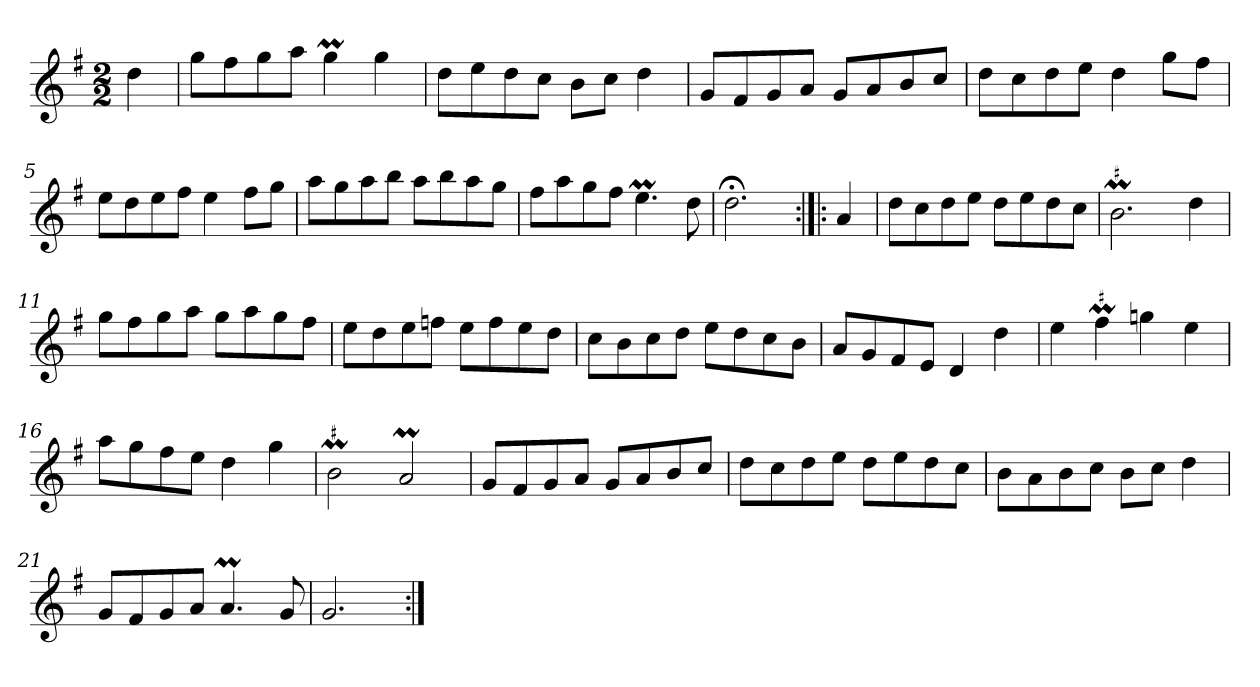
**kern
*part1
*staff1
*clefG2
*k[f#]
*G:
*M2/2
*MM120
=
4dd
=1
8gg\L
8ff#\
8gg\
8aa\J
4ggM
4gg
=2
8dd\L
8ee\
8dd\
8cc\J
8b\L
8cc\J
4dd
=3
8g/L
8f#/
8g/
8a/J
8g/L
8a/
8b/
8cc/J
=4
8dd\L
8cc\
8dd\
8ee\J
4dd
8gg\L
8ff#\J
=5
8ee\L
8dd\
8ee\
8ff#\J
4ee
8ff#\L
8gg\J
=6
8aa\L
8gg\
8aa\
8bb\J
8aa\L
8bb\
8aa\
8gg\J
=7
8ff#\L
8aa\
8gg\
8ff#\J
4.eeM
8dd
=8
2.dd;<
=:|!|:
4a
=9
8dd\L
8cc\
8dd\
8ee\J
8dd\L
8ee\
8dd\
8cc\J
=10
!LO:MOR:acc=#
2.bM
4dd
=11
8gg\L
8ff#\
8gg\
8aa\J
8gg\L
8aa\
8gg\
8ff#\J
=12
8ee\L
8dd\
8ee\
8ffn\J
8ee\L
8ff\
8ee\
8dd\J
=13
8cc\L
8b\
8cc\
8dd\J
8ee\L
8dd\
8cc\
8b\J
=14
8a/L
8g/
8f#/
8e/J
4d
4dd
=15
4ee
!LO:MOR:acc=#
4ff#M
4ggn
4ee
=16
8aa\L
8gg\
8ff#\
8ee\J
4dd
4gg
=17
!LO:MOR:acc=#
2bM
2aM
=18
8g/L
8f#/
8g/
8a/J
8g/L
8a/
8b/
8cc/J
=19
8dd\L
8cc\
8dd\
8ee\J
8dd\L
8ee\
8dd\
8cc\J
=20
8b\L
8a\
8b\
8cc\J
8b\L
8cc\J
4dd
=21
8g/L
8f#/
8g/
8a/J
4.aM
8g
=22
2.g
=:|!
*-
